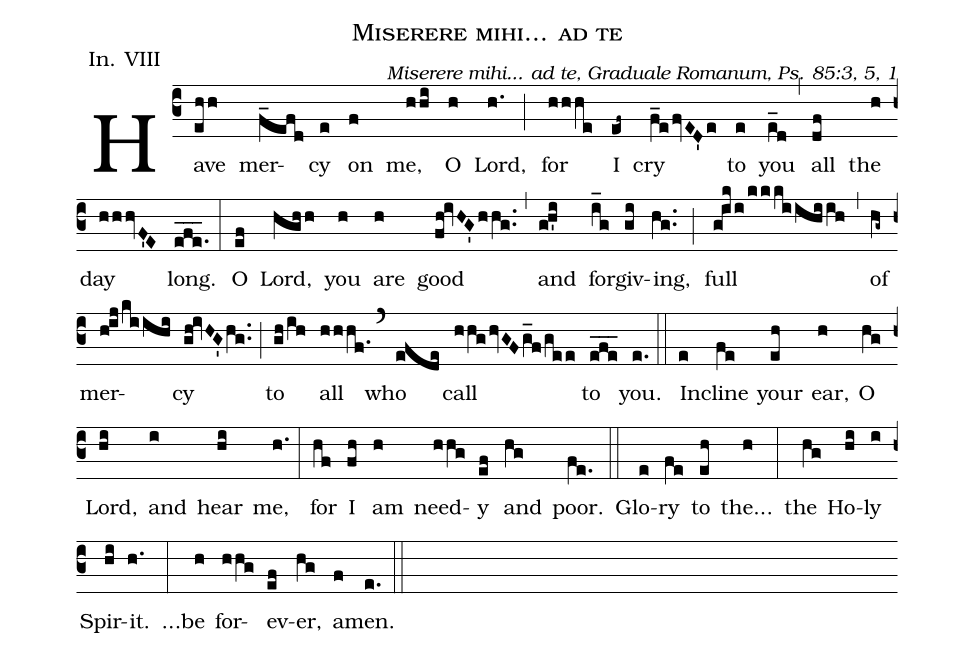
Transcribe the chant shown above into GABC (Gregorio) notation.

name: Miserere mihi... ad te;
office-part: Introitus;
mode: 8;
annotation:In. VIII;
commentary:Miserere mihi... ad te, Graduale Romanum, Ps. 85:3, 5, 1;
%%
(c3)Have(ehh) mer(f_efd)cy(e) on(f) me,(hhi) O(h) Lord,(h.) (;)
for(hhhe) I(ef~) cry(f_efvED'e) to(e) you(e_d) (,) all(df) the(h) day(hhhvF'E) long.(efe___.) (:)
O(ef) Lord,(hghh) you(h) are(h) good(fh!ivHG'hhg..) (,) and(gh'i) for(i_g)giv(gi)ing,(hg..) (;)
full(giki/kkkiihiih) (,) of(hg~) mer(hijkiihi)cy(gh!ivHG'hg..) (;)
to(gh/ih) all(hhhf.) (`) who(efde) call(hhghvGFg_f/gee) to(efe___) you.(e.) (::)

In(e)cline(fe) your(eh) ear,(h) O(hg) Lord,(hi) and(i)
hear(hi) me,(h.) (:) for(hf) I(fh) am(h) need(hhg)y(ef) and(hg) poor.(fe.) (::)

Glo(e)ry(fe) to(eh) the...(h) (:) the(hg) Ho(hi)ly(i) Spir(hi)it.(h.) (:) ...be(h) for(hhg)ev(ef)er,(hg) a(f)men.(e.) (::)
